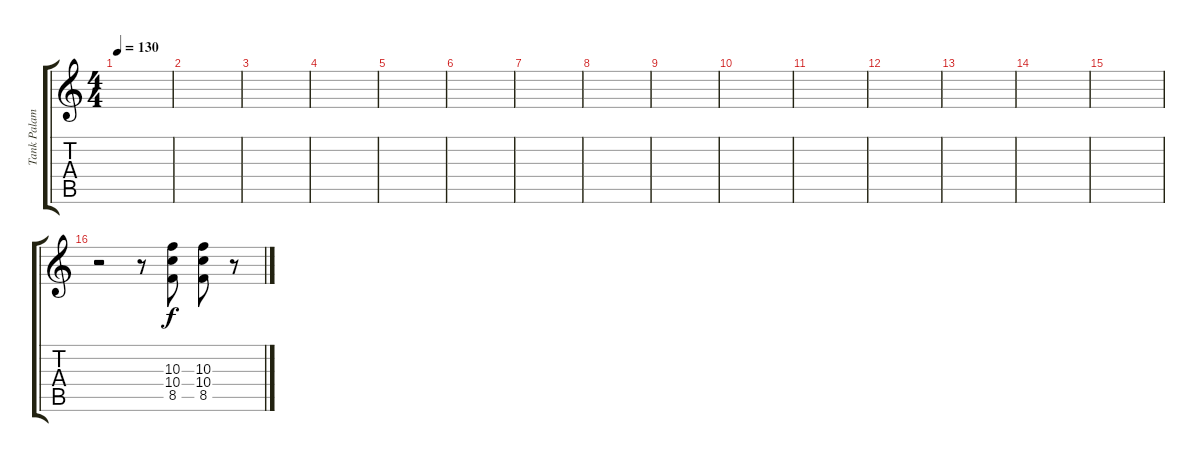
\track ("Tank Palamara II" "Tank Palam") {instrument distortionguitar}
\staff {score tabs}
\tuning (E4 B3 G3 D3 A2 E2) {hide}
\ts (4 4)
\tempo 130
\clef g2
\ks c
|
|
|
|
|
|
|
|
|
|
|
|
|
|
|
r.2 r.8 (10.3 10.4 8.5).8 (10.3 10.4 8.5).8 r.8
